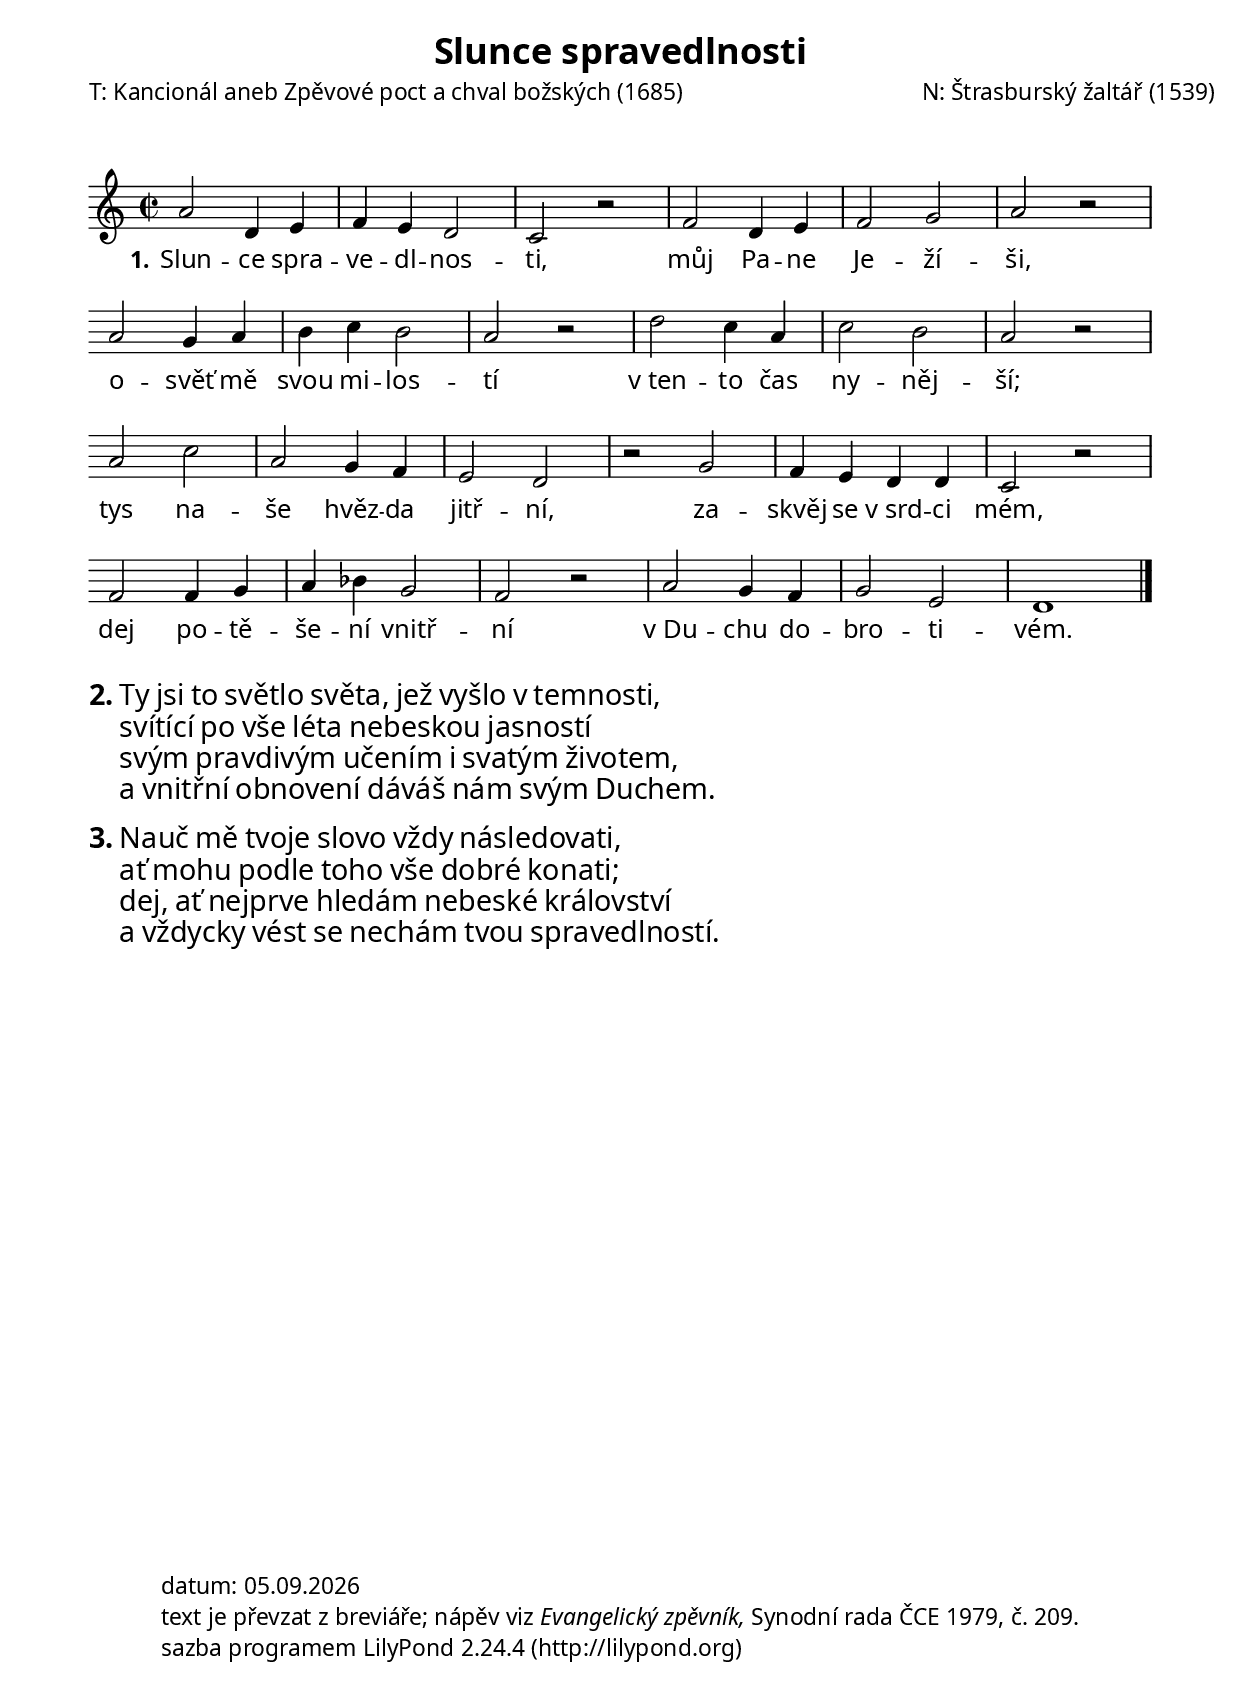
\version "2.14.2"

\header {
  title = "Slunce spravedlnosti"
  composer = "N: Štrasburský žaltář (1539)"
  poet = "T: Kancionál aneb Zpěvové poct a chval božských (1685)"
}

\paper {
  markup-markup-spacing #'padding = #4
  markup-system-spacing #'padding = #4
}

\include "../spolecne.ly"

\header {
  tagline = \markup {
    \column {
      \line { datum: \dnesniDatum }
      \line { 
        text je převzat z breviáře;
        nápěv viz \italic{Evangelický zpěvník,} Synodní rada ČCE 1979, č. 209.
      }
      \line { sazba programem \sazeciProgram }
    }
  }
}

\score {
  \relative c'' {
    \time 2/2
    a2 d,4 e f e d2 c r | 
    f d4 e f2 g a r | \break
    a2 g4 a b c b2 a r |
    d c4 a c2 b a r | \break
    a2 c a g4 f e2 d |
    r2 g f4 e d d c2 r | \break
    f2 f4 g a bes g2 f r |
    a2 g4 f g2 e d1 \bar "|."
  }
  \addlyrics {
    \set stanza = #"1."
    Slun -- ce spra -- ve -- dl -- nos -- ti, můj Pa -- ne Je -- ží -- ši,
    o -- svěť mě svou mi -- los -- tí v_ten -- to čas ny -- něj -- ší;
    
    tys na -- še hvěz -- da jitř -- ní, za -- skvěj se v_srd -- ci mém,
    dej po -- tě -- še -- ní vnitř -- ní v_Du -- chu do -- bro -- ti -- vém.
  }
  \layout { 
    indent = 0\cm
    ragged-last = ##f
    \context {
      \Staff
      \remove Custos_engraver
    }
  }
}

\markup\huge\column {
  \line{
    \bold{2.}
    \wordwrap-string #"
      Ty jsi to světlo světa, jež vyšlo v temnosti,
      
      svítící po vše léta nebeskou jasností
      
      svým pravdivým učením i svatým životem,
      
      a vnitřní obnovení dáváš nám svým Duchem."
  }
}
\markup\huge\column {   
  \line{
    \bold{3.}
    \wordwrap-string #"
      Nauč mě tvoje slovo vždy následovati,

      ať mohu podle toho vše dobré konati;

      dej, ať nejprve hledám nebeské království

      a vždycky vést se nechám tvou spravedlností."
  }
}